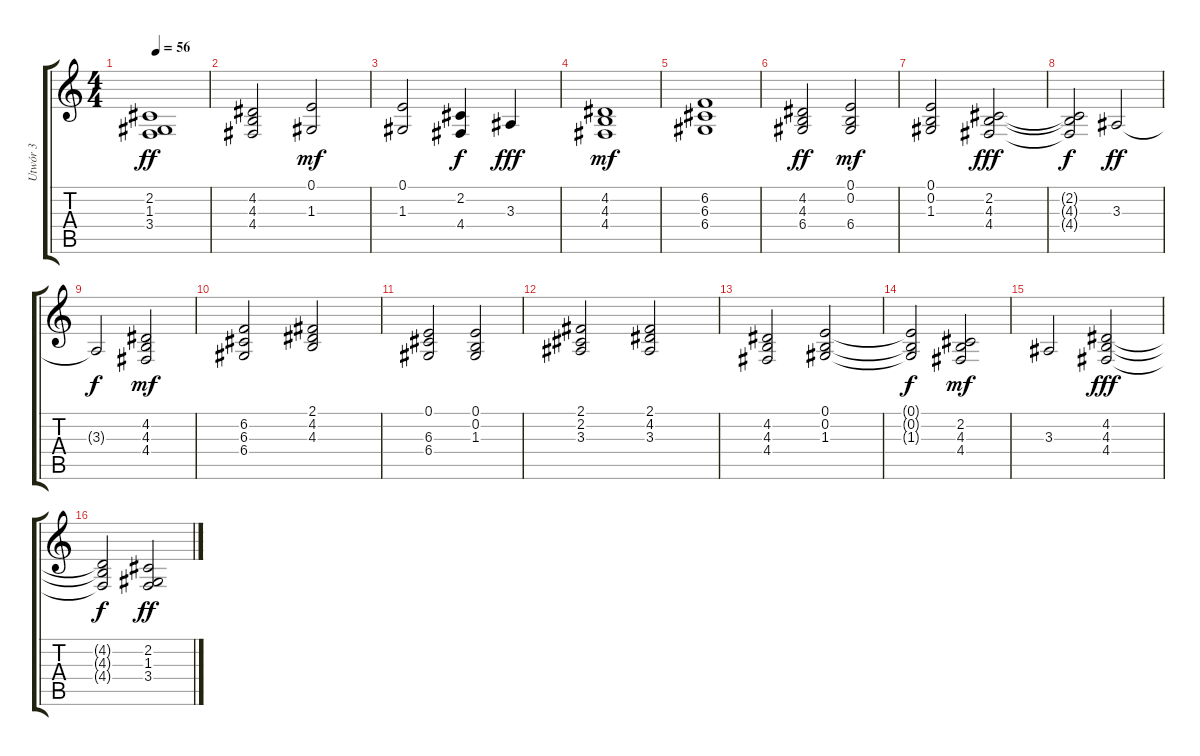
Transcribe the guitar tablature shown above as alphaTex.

\track ("Utwór 3" "Utwór 3") {instrument pad2warm}
\staff {score tabs}
\tuning (E4 B3 G3 D3 A2 E2) {hide}
\ts (4 4)
\tempo 56
\clef g2
\ks c
(2.2 1.3 3.4).1{dy ff} |
(4.2 4.3 4.4).2 (0.1 1.3).2{dy mf} |
(0.1 1.3).2 (2.2 4.4).4{dy f} 3.3.4{dy fff} |
(4.2 4.3 4.4).1{dy mf} |
(6.2 6.3 6.4).1 |
(4.2 4.3 6.4).2{dy ff} (0.1 0.2 6.4).2{dy mf} |
(0.1 0.2 1.3).2 (2.2 4.3 4.4).2{dy fff} |
(2.2{t} 4.3{t} 4.4{t}).2{dy f} 3.3.2{dy ff} |
3.3{t}.2{dy f} (4.2 4.3 4.4).2{dy mf} |
(6.2 6.3 6.4).2 (2.1 4.2 4.3).2 |
(0.1 6.3 6.4).2 (0.1 0.2 1.3).2 |
(2.1 2.2 3.3).2 (2.1 4.2 3.3).2 |
(4.2 4.3 4.4).2 (0.1 0.2 1.3).2 |
(0.1{t} 0.2{t} 1.3{t}).2{dy f} (2.2 4.3 4.4).2{dy mf} |
3.3.2 (4.2 4.3 4.4).2{dy fff} |
(4.2{t} 4.3{t} 4.4{t}).2{dy f} (2.2 1.3 3.4).2{dy ff}
